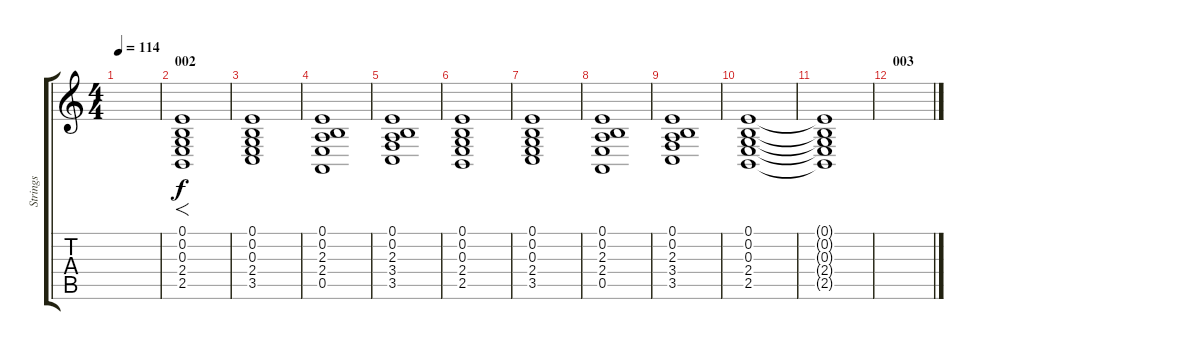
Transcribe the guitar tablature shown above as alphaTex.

\track ("Strings" "Strings") {instrument synthstrings1}
\staff {score tabs}
\tuning (E4 B3 G3 D3 A2 E2) {hide}
\ts (4 4)
\tempo 114
\clef g2
\ks c
|
\section ("" "002")
(0.1 0.2 0.3 2.4 2.5).1{f} |
(0.1 0.2 0.3 2.4 3.5).1 |
(0.1 0.2 2.3 2.4 0.5).1 |
(0.1 0.2 2.3 3.4 3.5).1 |
(0.1 0.2 0.3 2.4 2.5).1 |
(0.1 0.2 0.3 2.4 3.5).1 |
(0.1 0.2 2.3 2.4 0.5).1 |
(0.1 0.2 2.3 3.4 3.5).1 |
(0.1 0.2 0.3 2.4 2.5).1 |
(0.1{t} 0.2{t} 0.3{t} 2.4{t} 2.5{t}).1 |
\section ("" "003")
